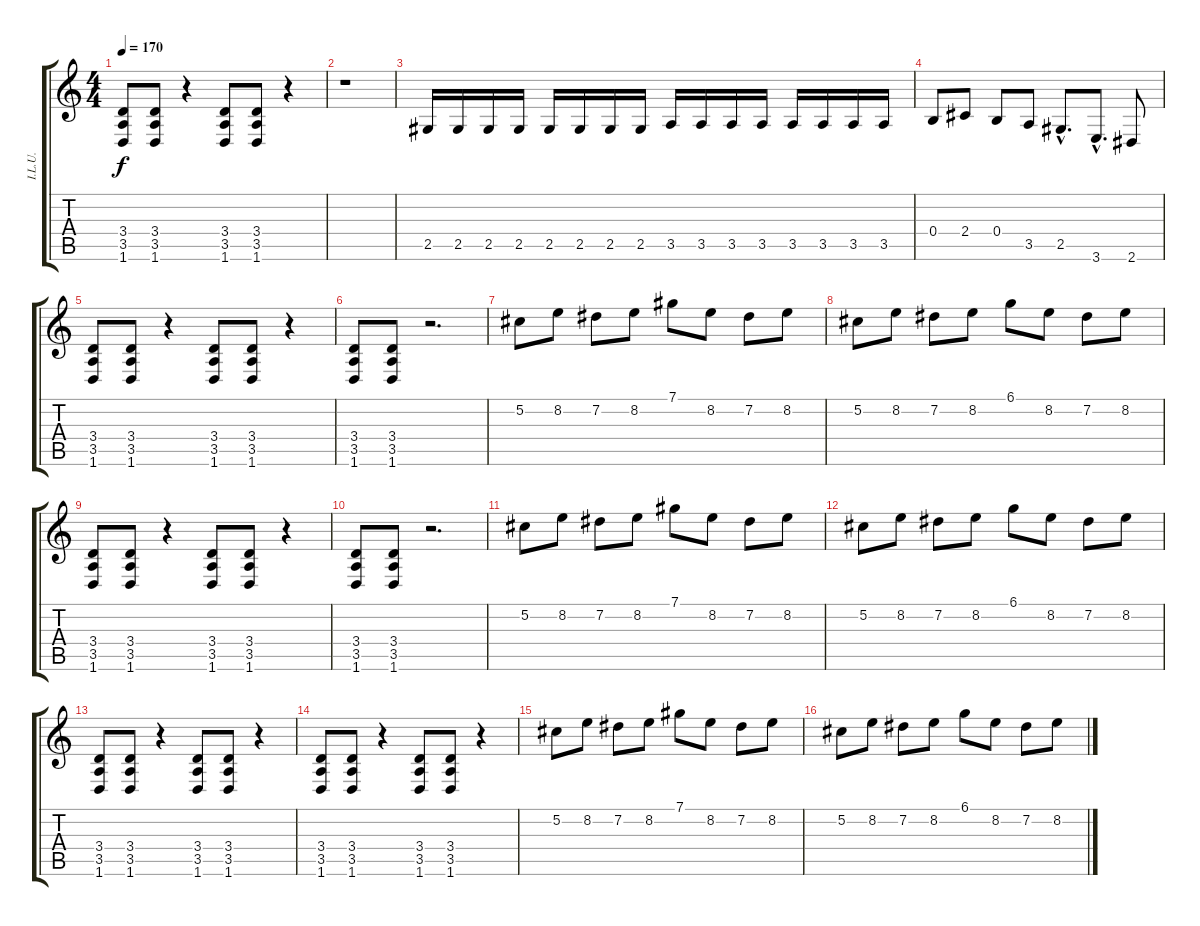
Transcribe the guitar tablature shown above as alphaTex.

\track ("I.L.U." "I.L.U.") {instrument distortionguitar}
\staff {score tabs}
\tuning (Db4 Ab3 E3 B2 Gb2 Db2) {hide}
\ts (4 4)
\tempo 170
\clef g2
\ks c
(3.4 3.5 1.6).8{dy f} (3.4 3.5 1.6).8 r.4 (3.4 3.5 1.6).8 (3.4 3.5 1.6).8 r.4 |
r.1 |
2.5.16 2.5.16 2.5.16 2.5.16 2.5.16 2.5.16 2.5.16 2.5.16 3.5.16 3.5.16 3.5.16 3.5.16 3.5.16 3.5.16 3.5.16 3.5.16 |
0.4.8 2.4.8 0.4.8 3.5.8 2.5{hac}.8{d} 3.6{hac}.8{d} 2.6.8 |
(3.4 3.5 1.6).8 (3.4 3.5 1.6).8 r.4 (3.4 3.5 1.6).8 (3.4 3.5 1.6).8 r.4 |
(3.4 3.5 1.6).8 (3.4 3.5 1.6).8 r.2{d} |
5.2.8 8.2.8 7.2.8 8.2.8 7.1.8 8.2.8 7.2.8 8.2.8 |
5.2.8 8.2.8 7.2.8 8.2.8 6.1.8 8.2.8 7.2.8 8.2.8 |
(3.4 3.5 1.6).8 (3.4 3.5 1.6).8 r.4 (3.4 3.5 1.6).8 (3.4 3.5 1.6).8 r.4 |
(3.4 3.5 1.6).8 (3.4 3.5 1.6).8 r.2{d} |
5.2.8 8.2.8 7.2.8 8.2.8 7.1.8 8.2.8 7.2.8 8.2.8 |
5.2.8 8.2.8 7.2.8 8.2.8 6.1.8 8.2.8 7.2.8 8.2.8 |
(3.4 3.5 1.6).8 (3.4 3.5 1.6).8 r.4 (3.4 3.5 1.6).8 (3.4 3.5 1.6).8 r.4 |
(3.4 3.5 1.6).8 (3.4 3.5 1.6).8 r.4 (3.4 3.5 1.6).8 (3.4 3.5 1.6).8 r.4 |
5.2.8 8.2.8 7.2.8 8.2.8 7.1.8 8.2.8 7.2.8 8.2.8 |
5.2.8 8.2.8 7.2.8 8.2.8 6.1.8 8.2.8 7.2.8 8.2.8
